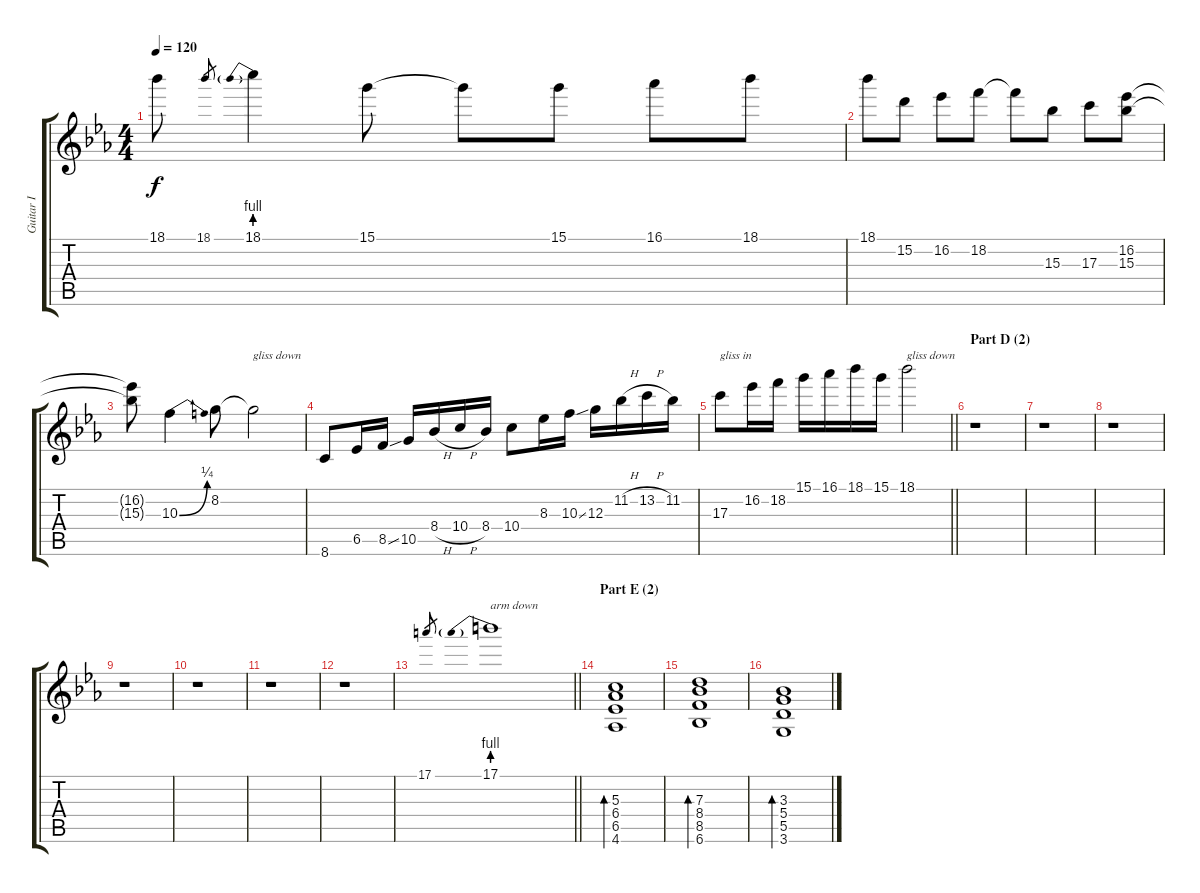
\track ("Guitar I" "Guitar I") {instrument distortionguitar}
\staff {score tabs}
\tuning (E4 B3 G3 D3 A2 E2) {hide}
\ts (4 4)
\tempo 120
\clef g2
\ks eb
18.1{t}.8{dy f} 18.1.8{gr} 18.1{be (prebend 0 4 60 4)}.4 15.1.8 15.1{t}.8 15.1.8 16.1.8 18.1.8 |
18.1.8 15.2.8 16.2.8 18.2.8 18.2{t}.8 15.3.8 17.3.8 (16.2 15.3).8 |
(16.2{t} 15.3{t}).8 10.3{be (bend 0 0 60 1)}.4 8.2.8 8.2{t}.2{txt "gliss down"} |
8.6.8 6.5.16 8.5{ss}.16 10.5.16 8.4{h}.16 10.4{h}.16 8.4.16 10.4.8 8.3.16 10.3{ss}.16 12.3.16 11.2{h}.16 13.2{h}.16 11.2.16 |
\barLineRight lightlight
17.3.8{txt "gliss in"} 16.2.16 18.2.16 15.1.16 16.1.16 18.1.16 15.1.16 18.1.2{txt "gliss down"} |
\section ("" "Part D (2)")
r.1 |
r.1 |
r.1 |
r.1 |
r.1 |
r.1 |
r.1 |
\barLineRight lightlight
17.1.8{gr} 17.1{be (prebend 0 4 60 4)}.1{txt "arm down"} |
\section ("" "Part E (2)")
(5.3 6.4 6.5 4.6).1{bd 120} |
(7.3 8.4 8.5 6.6).1{bd 120} |
(3.3 5.4 5.5 3.6).1{bd 120}
